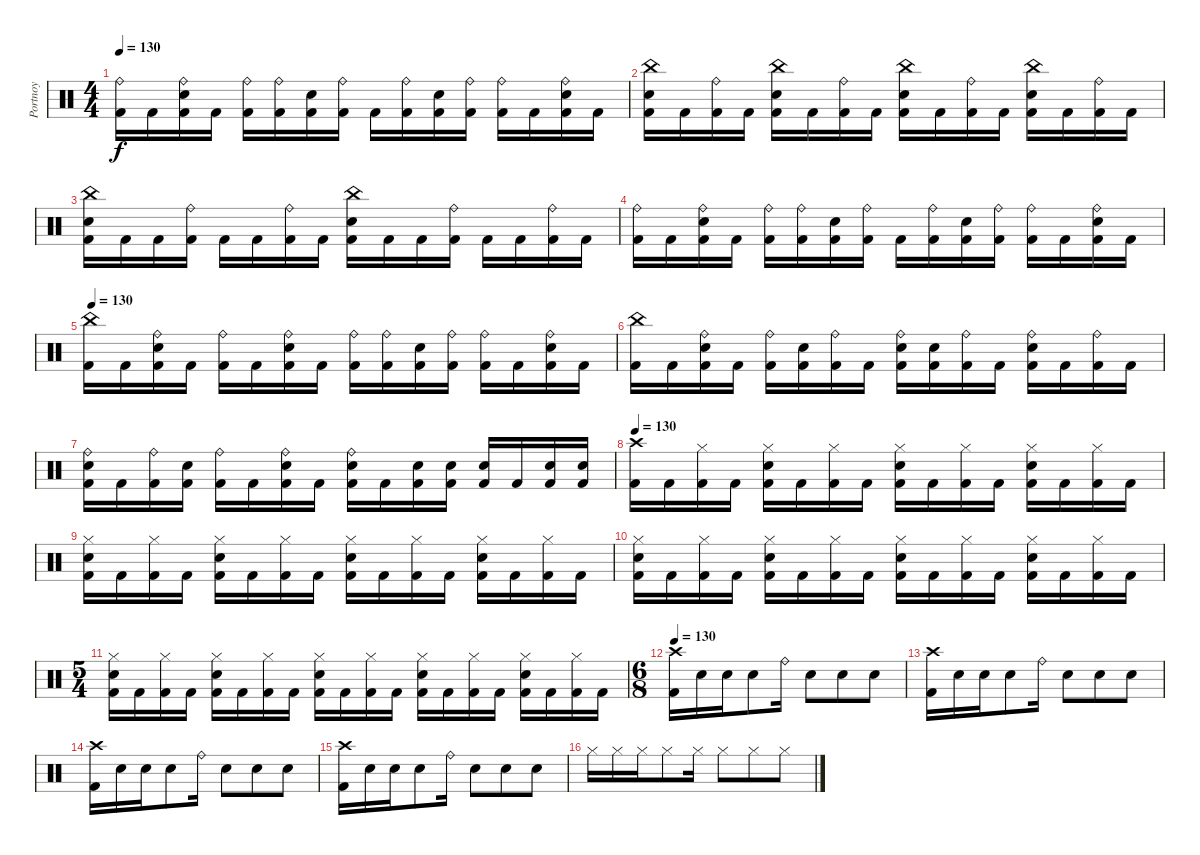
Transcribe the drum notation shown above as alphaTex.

\track ("Portnoy" "Portnoy") {instrument percussion}
\staff {score}
\articulation defaults
\ts (4 4)
\tempo 130
\clef neutral
\ks c
("Ride (bell)" "Kick (hit) 2").16{dy f} "Kick (hit) 2".16 ("Ride (bell)" "Electric Snare (hit)" "Kick (hit) 2").16 "Kick (hit) 2".16 ("Ride (bell)" "Kick (hit) 2").16 ("Ride (bell)" "Kick (hit) 2").16 ("Electric Snare (hit)" "Kick (hit) 2").16 ("Ride (bell)" "Kick (hit) 2").16 "Kick (hit) 2".16 ("Ride (bell)" "Kick (hit) 2").16 ("Electric Snare (hit)" "Kick (hit) 2").16 ("Ride (bell)" "Kick (hit) 2").16 ("Ride (bell)" "Kick (hit) 2").16 "Kick (hit) 2".16 ("Ride (bell)" "Electric Snare (hit)" "Kick (hit) 2").16 "Kick (hit) 2".16 |
("China (hit)" "Electric Snare (hit)" "Kick (hit) 2").16 "Kick (hit) 2".16 ("Ride (bell)" "Kick (hit) 2").16 "Kick (hit) 2".16 ("China (hit)" "Electric Snare (hit)" "Kick (hit) 2").16 "Kick (hit) 2".16 ("Ride (bell)" "Kick (hit) 2").16 "Kick (hit) 2".16 ("China (hit)" "Electric Snare (hit)" "Kick (hit) 2").16 "Kick (hit) 2".16 ("Ride (bell)" "Kick (hit) 2").16 "Kick (hit) 2".16 ("China (hit)" "Electric Snare (hit)" "Kick (hit) 2").16 "Kick (hit) 2".16 ("Ride (bell)" "Kick (hit) 2").16 "Kick (hit) 2".16 |
("China (hit)" "Electric Snare (hit)" "Kick (hit) 2").16 "Kick (hit) 2".16 "Kick (hit) 2".16 ("Ride (bell)" "Kick (hit) 2").16 "Kick (hit) 2".16 "Kick (hit) 2".16 ("Ride (bell)" "Kick (hit) 2").16 "Kick (hit) 2".16 ("China (hit)" "Electric Snare (hit)" "Kick (hit) 2").16 "Kick (hit) 2".16 "Kick (hit) 2".16 ("Ride (bell)" "Kick (hit) 2").16 "Kick (hit) 2".16 "Kick (hit) 2".16 ("Ride (bell)" "Kick (hit) 2").16 "Kick (hit) 2".16 |
("Ride (bell)" "Kick (hit) 2").16 "Kick (hit) 2".16 ("Ride (bell)" "Electric Snare (hit)" "Kick (hit) 2").16 "Kick (hit) 2".16 ("Ride (bell)" "Kick (hit) 2").16 ("Ride (bell)" "Kick (hit) 2").16 ("Electric Snare (hit)" "Kick (hit) 2").16 ("Ride (bell)" "Kick (hit) 2").16 "Kick (hit) 2".16 ("Ride (bell)" "Kick (hit) 2").16 ("Electric Snare (hit)" "Kick (hit) 2").16 ("Ride (bell)" "Kick (hit) 2").16 ("Ride (bell)" "Kick (hit) 2").16 "Kick (hit) 2".16 ("Ride (bell)" "Electric Snare (hit)" "Kick (hit) 2").16 "Kick (hit) 2".16 |
\tempo 130
("China (hit)" "Kick (hit) 2").16 "Kick (hit) 2".16 ("Ride (bell)" "Electric Snare (hit)" "Kick (hit) 2").16 "Kick (hit) 2".16 ("Ride (bell)" "Kick (hit) 2").16 "Kick (hit) 2".16 ("Ride (bell)" "Electric Snare (hit)" "Kick (hit) 2").16 "Kick (hit) 2".16 ("Ride (bell)" "Kick (hit) 2").16 ("Ride (bell)" "Kick (hit) 2").16 ("Electric Snare (hit)" "Kick (hit) 2").16 ("Ride (bell)" "Kick (hit) 2").16 ("Ride (bell)" "Kick (hit) 2").16 "Kick (hit) 2".16 ("Ride (bell)" "Electric Snare (hit)" "Kick (hit) 2").16 "Kick (hit) 2".16 |
("China (hit)" "Kick (hit) 2").16 "Kick (hit) 2".16 ("Ride (bell)" "Electric Snare (hit)" "Kick (hit) 2").16 "Kick (hit) 2".16 ("Ride (bell)" "Kick (hit) 2").16 ("Electric Snare (hit)" "Kick (hit) 2").16 ("Ride (bell)" "Kick (hit) 2").16 "Kick (hit) 2".16 ("Ride (bell)" "Electric Snare (hit)" "Kick (hit) 2").16 ("Electric Snare (hit)" "Kick (hit) 2").16 ("Ride (bell)" "Kick (hit) 2").16 "Kick (hit) 2".16 ("Ride (bell)" "Electric Snare (hit)" "Kick (hit) 2").16 "Kick (hit) 2".16 ("Ride (bell)" "Kick (hit) 2").16 "Kick (hit) 2".16 |
("Ride (bell)" "Electric Snare (hit)" "Kick (hit) 2").16 "Kick (hit) 2".16 ("Ride (bell)" "Kick (hit) 2").16 ("Electric Snare (hit)" "Kick (hit) 2").16 ("Ride (bell)" "Kick (hit) 2").16 "Kick (hit) 2".16 ("Ride (bell)" "Electric Snare (hit)" "Kick (hit) 2").16 "Kick (hit) 2".16 ("Ride (bell)" "Electric Snare (hit)" "Kick (hit) 2").16 "Kick (hit) 2".16 ("Electric Snare (hit)" "Kick (hit) 2").16 ("Electric Snare (hit)" "Kick (hit) 2").16 ("Electric Snare (hit)" "Kick (hit) 2").16 "Kick (hit) 2".16 ("Electric Snare (hit)" "Kick (hit) 2").16 ("Electric Snare (hit)" "Kick (hit) 2").16 |
\tempo 130
("Crash high (hit)" "Kick (hit) 2").16 "Kick (hit) 2".16 ("Hi-Hat (closed)" "Kick (hit) 2").16 "Kick (hit) 2".16 ("Hi-Hat (closed)" "Electric Snare (hit)" "Kick (hit) 2").16 "Kick (hit) 2".16 ("Hi-Hat (closed)" "Kick (hit) 2").16 "Kick (hit) 2".16 ("Hi-Hat (closed)" "Electric Snare (hit)" "Kick (hit) 2").16 "Kick (hit) 2".16 ("Hi-Hat (closed)" "Kick (hit) 2").16 "Kick (hit) 2".16 ("Hi-Hat (closed)" "Electric Snare (hit)" "Kick (hit) 2").16 "Kick (hit) 2".16 ("Hi-Hat (closed)" "Kick (hit) 2").16 "Kick (hit) 2".16 |
("Hi-Hat (closed)" "Electric Snare (hit)" "Kick (hit) 2").16 "Kick (hit) 2".16 ("Hi-Hat (closed)" "Kick (hit) 2").16 "Kick (hit) 2".16 ("Hi-Hat (closed)" "Electric Snare (hit)" "Kick (hit) 2").16 "Kick (hit) 2".16 ("Hi-Hat (closed)" "Kick (hit) 2").16 "Kick (hit) 2".16 ("Hi-Hat (closed)" "Electric Snare (hit)" "Kick (hit) 2").16 "Kick (hit) 2".16 ("Hi-Hat (closed)" "Kick (hit) 2").16 "Kick (hit) 2".16 ("Hi-Hat (closed)" "Electric Snare (hit)" "Kick (hit) 2").16 "Kick (hit) 2".16 ("Hi-Hat (closed)" "Kick (hit) 2").16 "Kick (hit) 2".16 |
("Hi-Hat (closed)" "Electric Snare (hit)" "Kick (hit) 2").16 "Kick (hit) 2".16 ("Hi-Hat (closed)" "Kick (hit) 2").16 "Kick (hit) 2".16 ("Hi-Hat (closed)" "Electric Snare (hit)" "Kick (hit) 2").16 "Kick (hit) 2".16 ("Hi-Hat (closed)" "Kick (hit) 2").16 "Kick (hit) 2".16 ("Hi-Hat (closed)" "Electric Snare (hit)" "Kick (hit) 2").16 "Kick (hit) 2".16 ("Hi-Hat (closed)" "Kick (hit) 2").16 "Kick (hit) 2".16 ("Hi-Hat (closed)" "Electric Snare (hit)" "Kick (hit) 2").16 "Kick (hit) 2".16 ("Hi-Hat (closed)" "Kick (hit) 2").16 "Kick (hit) 2".16 |
\ts (5 4)
("Hi-Hat (closed)" "Electric Snare (hit)" "Kick (hit) 2").16 "Kick (hit) 2".16 ("Hi-Hat (closed)" "Kick (hit) 2").16 "Kick (hit) 2".16 ("Hi-Hat (closed)" "Electric Snare (hit)" "Kick (hit) 2").16 "Kick (hit) 2".16 ("Hi-Hat (closed)" "Kick (hit) 2").16 "Kick (hit) 2".16 ("Hi-Hat (closed)" "Electric Snare (hit)" "Kick (hit) 2").16 "Kick (hit) 2".16 ("Hi-Hat (closed)" "Kick (hit) 2").16 "Kick (hit) 2".16 ("Hi-Hat (closed)" "Electric Snare (hit)" "Kick (hit) 2").16 "Kick (hit) 2".16 ("Hi-Hat (closed)" "Kick (hit) 2").16 "Kick (hit) 2".16 ("Hi-Hat (closed)" "Electric Snare (hit)" "Kick (hit) 2").16 "Kick (hit) 2".16 ("Hi-Hat (closed)" "Kick (hit) 2").16 "Kick (hit) 2".16 |
\ts (6 8)
\tempo 130
("Crash high (hit)" "Kick (hit) 2").16 "Electric Snare (hit)".16 "Electric Snare (hit)".16 "Electric Snare (hit)".8 "Ride (bell)".16 "Electric Snare (hit)".8 "Electric Snare (hit)".8 "Electric Snare (hit)".8 |
("Crash high (hit)" "Kick (hit) 2").16 "Electric Snare (hit)".16 "Electric Snare (hit)".16 "Electric Snare (hit)".8 "Ride (bell)".16 "Electric Snare (hit)".8 "Electric Snare (hit)".8 "Electric Snare (hit)".8 |
("Crash high (hit)" "Kick (hit) 2").16 "Electric Snare (hit)".16 "Electric Snare (hit)".16 "Electric Snare (hit)".8 "Ride (bell)".16 "Electric Snare (hit)".8 "Electric Snare (hit)".8 "Electric Snare (hit)".8 |
("Crash high (hit)" "Kick (hit) 2").16 "Electric Snare (hit)".16 "Electric Snare (hit)".16 "Electric Snare (hit)".8 "Ride (bell)".16 "Electric Snare (hit)".8 "Electric Snare (hit)".8 "Electric Snare (hit)".8 |
"Hi-Hat (closed)".16 "Hi-Hat (closed)".16 "Hi-Hat (closed)".16 "Hi-Hat (closed)".8 "Hi-Hat (closed)".16 "Hi-Hat (closed)".8 "Hi-Hat (closed)".8 "Hi-Hat (closed)".8
